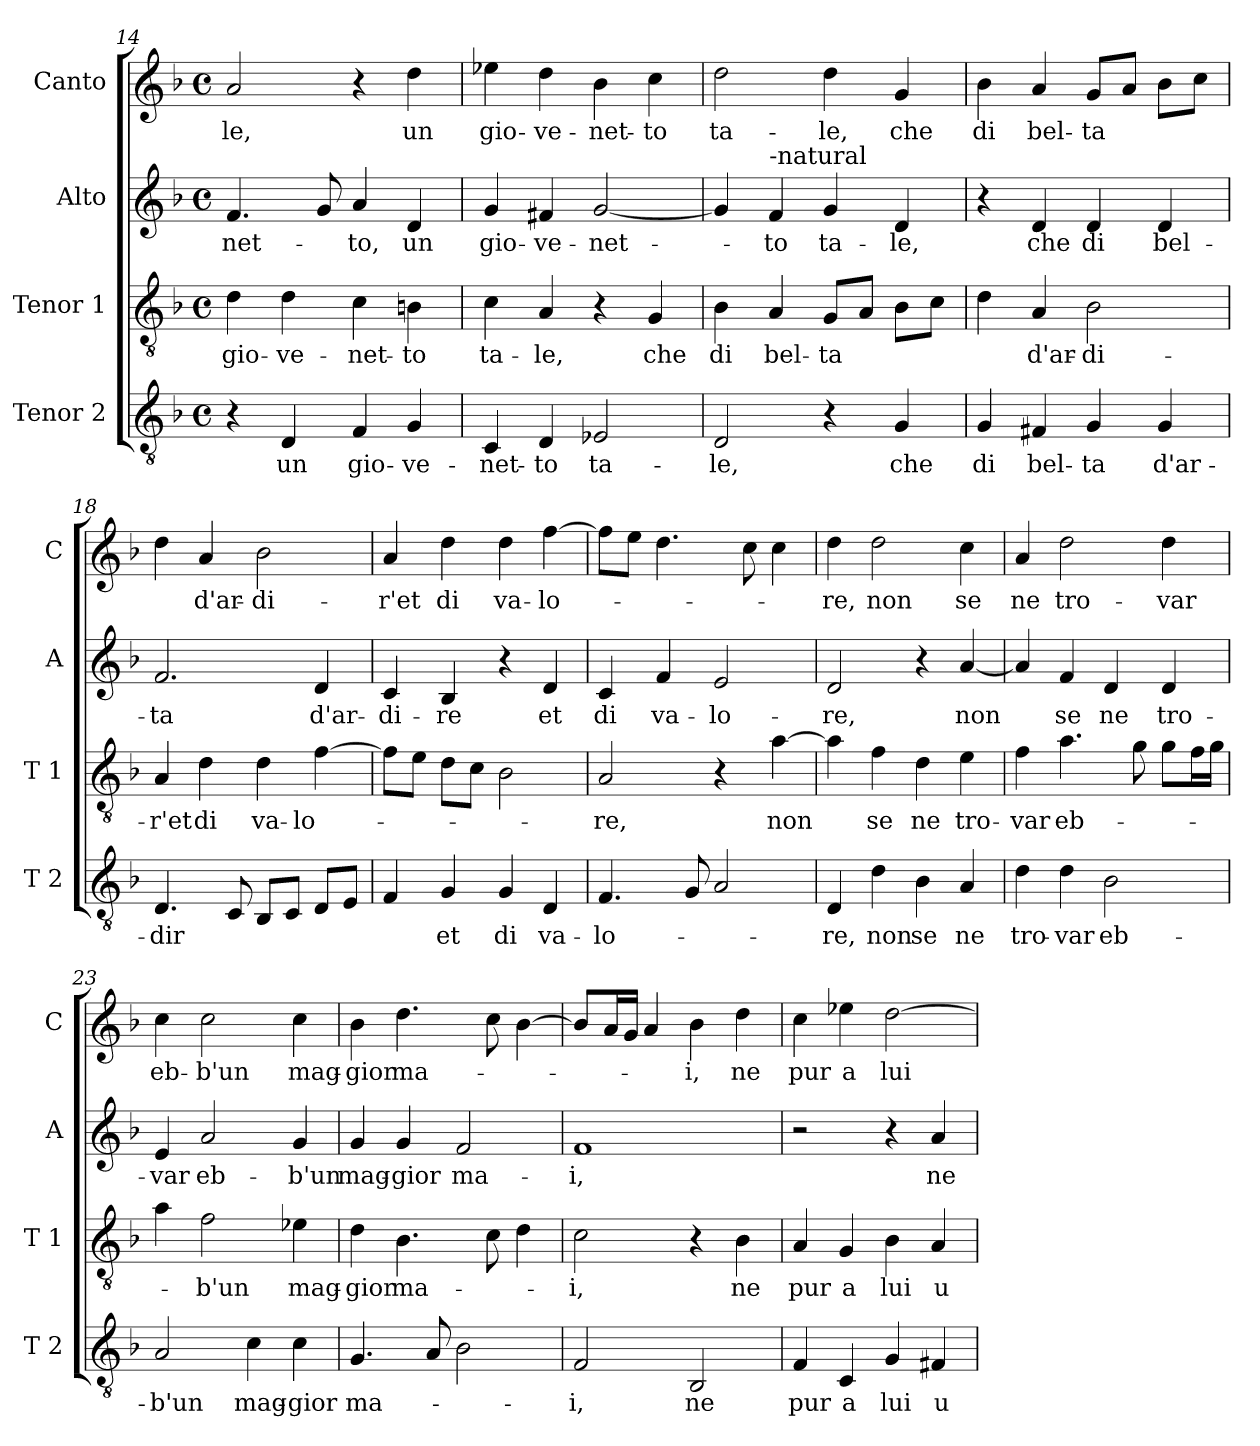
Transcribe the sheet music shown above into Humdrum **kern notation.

**kern	**text	**kern	**text	**kern	**text	**kern	**text
*part4	*part4	*part3	*part3	*part2	*part2	*part1	*part1
*staff4	*staff4	*staff3	*staff3	*staff2	*staff2	*staff1	*staff1
*I"Tenor 2	*	*I"Tenor 1	*	*I"Alto	*	*I"Canto	*
*I'T 2	*	*I'T 1	*	*I'A	*	*I'C	*
*clefGv2	*	*clefGv2	*	*clefG2	*	*clefG2	*
*k[b-]	*	*k[b-]	*	*k[b-]	*	*k[b-]	*
*F:	*	*F:	*	*F:	*	*F:	*
*M4/4	*	*M4/4	*	*M4/4	*	*M4/4	*
*met(c)	*	*met(c)	*	*met(c)	*	*met(c)	*
=14	=14	=14	=14	=14	=14	=14	=14
!	!	!	!LO:LY:b	!	!LO:LY:b	!	!LO:LY:b
4r	.	4d\	gio-	4.f/	-net-	2a/	-le,
!	!LO:LY:b	!	!LO:LY:b	!	!	!	!
4D/	un	4d\	-ve-	.	.	.	.
.	.	.	.	8g/	.	.	.
!	!LO:LY:b	!	!LO:LY:b	!	!LO:LY:b	!	!
4F/	gio-	4c\	-net-	4a/	-to,	4r	.
!	!LO:LY:b	!	!LO:LY:b	!	!LO:LY:b	!	!LO:LY:b
4G/	-ve-	4Bn\	-to	4d/	un	4dd\	un
=15	=15	=15	=15	=15	=15	=15	=15
!	!LO:LY:b	!	!LO:LY:b	!	!LO:LY:b	!	!LO:LY:b
4C/	-net-	4c\	ta-	4g/	gio-	4ee-X\	gio-
!	!LO:LY:b	!	!LO:LY:b	!	!LO:LY:b	!	!LO:LY:b
4D/	-to	4A/	-le,	4f#X/	-ve-	4dd\	-ve-
!	!LO:LY:b	!	!	!	!LO:LY:b	!	!LO:LY:b
2E-X/	ta-	4r	.	[2g/	-net-	4b-\	-net-
!	!	!	!LO:LY:b	!	!	!	!LO:LY:b
.	.	4G/	che	.	.	4cc\	-to
=16	=16	=16	=16	=16	=16	=16	=16
!	!LO:LY:b	!	!LO:LY:b	!	!	!	!LO:LY:b
2D/	-le,	4B-\	di	4g/]	.	2dd\	ta-
!	!	!	!	!LO:TX:a:t=-natural	!	!	!
!	!	!	!LO:LY:b	!	!LO:LY:b	!	!
.	.	4A/	bel-	4f/	-to	.	.
!	!	!	!LO:LY:b	!	!LO:LY:b	!	!LO:LY:b
4r	.	8G/L	-ta	4g/	ta-	4dd\	-le,
.	.	8A/J	.	.	.	.	.
!	!LO:LY:b	!	!	!	!LO:LY:b	!	!LO:LY:b
4G/	che	8B-\L	.	4d/	-le,	4g/	che
.	.	8c\J	.	.	.	.	.
!!LO:PB:g=z
=17	=17	=17	=17	=17	=17	=17	=17
!	!LO:LY:b	!	!	!	!	!	!LO:LY:b
4G/	di	4d\	.	4r	.	4b-\	di
!	!LO:LY:b	!	!LO:LY:b	!	!LO:LY:b	!	!LO:LY:b
4F#X/	bel-	4A/	d'ar-	4d/	che	4a/	bel-
!	!LO:LY:b	!	!LO:LY:b	!	!LO:LY:b	!	!LO:LY:b
4G/	-ta	2B-\	-di-	4d/	di	8g/L	-ta
.	.	.	.	.	.	8a/J	.
!	!LO:LY:b	!	!	!	!LO:LY:b	!	!
4G/	d'ar-	.	.	4d/	bel-	8b-\L	.
.	.	.	.	.	.	8cc\J	.
=18	=18	=18	=18	=18	=18	=18	=18
!	!LO:LY:b	!	!LO:LY:b	!	!LO:LY:b	!	!
4.D/	-dir	4A/	-r'et	2.f/	-ta	4dd\	.
!	!	!	!LO:LY:b	!	!	!	!LO:LY:b
.	.	4d\	di	.	.	4a/	d'ar-
8C/	.	.	.	.	.	.	.
!	!	!	!LO:LY:b	!	!	!	!LO:LY:b
8BB-/L	.	4d\	va-	.	.	2b-\	-di-
8C/J	.	.	.	.	.	.	.
!	!	!	!LO:LY:b	!	!LO:LY:b	!	!
8D/L	.	[4f\	-lo-	4d/	d'ar-	.	.
8E/J	.	.	.	.	.	.	.
=19	=19	=19	=19	=19	=19	=19	=19
!	!	!	!	!	!LO:LY:b	!	!LO:LY:b
4F/	.	8f\L]	.	4c/	-di-	4a/	-r'et
.	.	8e\J	.	.	.	.	.
!	!LO:LY:b	!	!	!	!LO:LY:b	!	!LO:LY:b
4G/	et	8d\L	.	4B-/	-re	4dd\	di
.	.	8c\J	.	.	.	.	.
!	!LO:LY:b	!	!	!	!	!	!LO:LY:b
4G/	di	2B-\	.	4r	.	4dd\	va-
!	!LO:LY:b	!	!	!	!LO:LY:b	!	!LO:LY:b
4D/	va-	.	.	4d/	et	[4ff\	-lo-
=20	=20	=20	=20	=20	=20	=20	=20
!	!LO:LY:b	!	!LO:LY:b	!	!LO:LY:b	!	!
4.F/	-lo-	2A/	-re,	4c/	di	8ff\L]	.
.	.	.	.	.	.	8ee\J	.
!	!	!	!	!	!LO:LY:b	!	!
.	.	.	.	4f/	va-	4.dd\	.
8G/	.	.	.	.	.	.	.
!	!	!	!	!	!LO:LY:b	!	!
2A/	.	4r	.	2e/	-lo-	.	.
.	.	.	.	.	.	8cc\	.
!	!	!	!LO:LY:b	!	!	!	!
.	.	[4a\	non	.	.	4cc\	.
=21	=21	=21	=21	=21	=21	=21	=21
!	!LO:LY:b	!	!	!	!LO:LY:b	!	!LO:LY:b
4D/	-re,	4a\]	.	2d/	-re,	4dd\	-re,
!	!LO:LY:b	!	!LO:LY:b	!	!	!	!LO:LY:b
4d\	non	4f\	se	.	.	2dd\	non
!	!LO:LY:b	!	!LO:LY:b	!	!	!	!
4B-\	se	4d\	ne	4r	.	.	.
!	!LO:LY:b	!	!LO:LY:b	!	!LO:LY:b	!	!LO:LY:b
4A/	ne	4e\	tro-	[4a/	non	4cc\	se
=22	=22	=22	=22	=22	=22	=22	=22
!	!LO:LY:b	!	!LO:LY:b	!	!	!	!LO:LY:b
4d\	tro-	4f\	-var	4a/]	.	4a/	ne
!	!LO:LY:b	!	!LO:LY:b	!	!LO:LY:b	!	!LO:LY:b
4d\	-var	4.a\	eb-	4f/	se	2dd\	tro-
!	!LO:LY:b	!	!	!	!LO:LY:b	!	!
2B-\	eb-	.	.	4d/	ne	.	.
.	.	8g\	.	.	.	.	.
!	!	!	!	!	!LO:LY:b	!	!LO:LY:b
.	.	8g\L	.	4d/	tro-	4dd\	-var
.	.	16f\L	.	.	.	.	.
.	.	16g\JJ	.	.	.	.	.
!!LO:LB:g=z
=23	=23	=23	=23	=23	=23	=23	=23
!	!LO:LY:b	!	!	!	!LO:LY:b	!	!LO:LY:b
2A/	-b'un	4a\	.	4e/	-var	4cc\	eb-
!	!	!	!LO:LY:b	!	!LO:LY:b	!	!LO:LY:b
.	.	2f\	-b'un	2a/	eb-	2cc\	-b'un
!	!LO:LY:b	!	!	!	!	!	!
4c\	mag-	.	.	.	.	.	.
!	!LO:LY:b	!	!LO:LY:b	!	!LO:LY:b	!	!LO:LY:b
4c\	-gior	4e-X\	mag-	4g/	-b'un	4cc\	mag-
=24	=24	=24	=24	=24	=24	=24	=24
!	!LO:LY:b	!	!LO:LY:b	!	!LO:LY:b	!	!LO:LY:b
4.G/	ma-	4d\	-gior	4g/	mag-	4b-\	-gior
!	!	!	!LO:LY:b	!	!LO:LY:b	!	!LO:LY:b
.	.	4.B-\	ma-	4g/	-gior	4.dd\	ma-
8A/	.	.	.	.	.	.	.
!	!	!	!	!	!LO:LY:b	!	!
2B-\	.	.	.	2f/	ma-	.	.
.	.	8c\	.	.	.	8cc\	.
.	.	4d\	.	.	.	[4b-\	.
=25	=25	=25	=25	=25	=25	=25	=25
!	!LO:LY:b	!	!LO:LY:b	!	!LO:LY:b	!	!
2F/	-i,	2c\	-i,	1f	-i,	8b-/L]	.
.	.	.	.	.	.	16a/L	.
.	.	.	.	.	.	16g/JJ	.
.	.	.	.	.	.	4a/	.
!	!LO:LY:b	!	!	!	!	!	!LO:LY:b
2BB-/	ne	4r	.	.	.	4b-\	-i,
!	!	!	!LO:LY:b	!	!	!	!LO:LY:b
.	.	4B-\	ne	.	.	4dd\	ne
=26	=26	=26	=26	=26	=26	=26	=26
!	!LO:LY:b	!	!LO:LY:b	!	!	!	!LO:LY:b
4F/	pur	4A/	pur	2r	.	4cc\	pur
!	!LO:LY:b	!	!LO:LY:b	!	!	!	!LO:LY:b
4C/	a	4G/	a	.	.	4ee-X\	a
!	!LO:LY:b	!	!LO:LY:b	!	!	!	!LO:LY:b
4G/	lui	4B-\	lui	4r	.	[2dd\	lui
!	!LO:LY:b	!	!LO:LY:b	!	!LO:LY:b	!	!
4F#X/	u-	4A/	u-	4a/	ne	.	.
=	=	=	=	=	=	=	=
*-	*-	*-	*-	*-	*-	*-	*-
